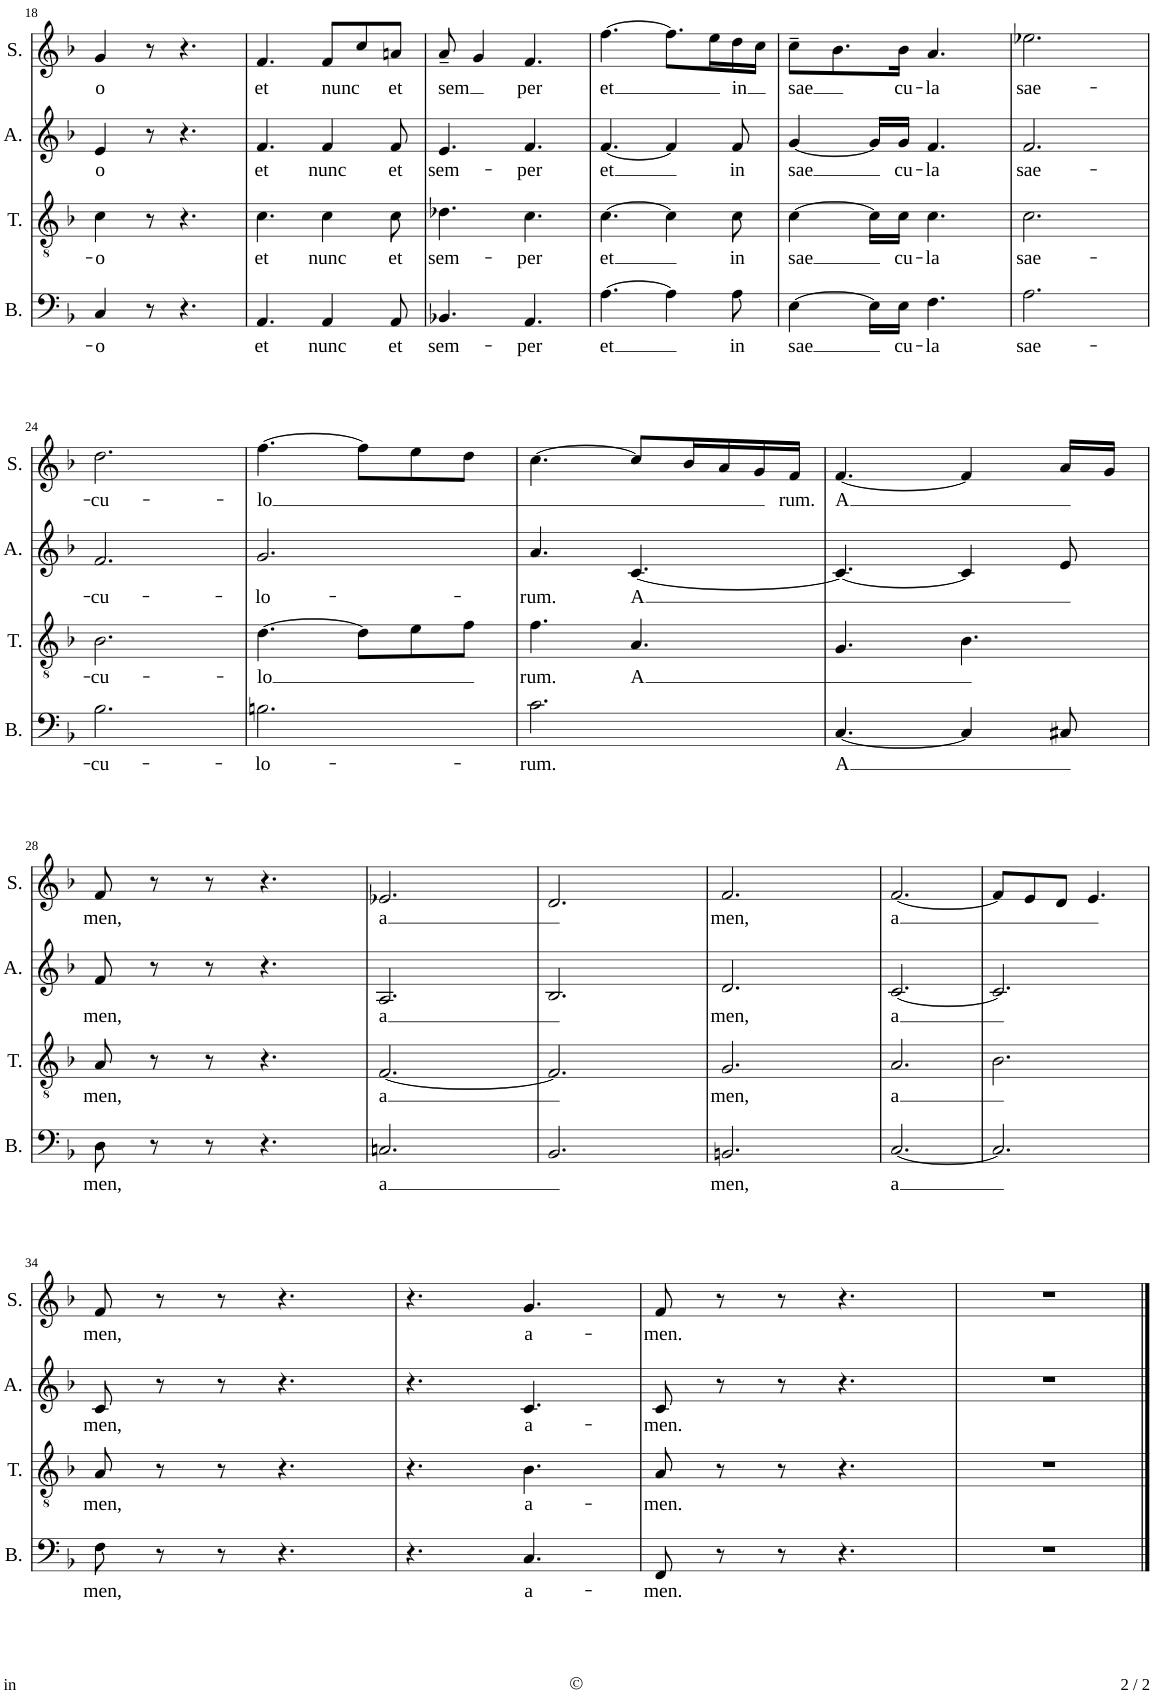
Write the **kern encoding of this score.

**kern	**text	**kern	**text	**kern	**text	**kern	**text	**kern
*part5	*part5	*part4	*part4	*part3	*part3	*part2	*part2	*part1
*staff5	*staff5	*staff4	*staff4	*staff3	*staff3	*staff2	*staff2	*staff1
*I"Bass	*	*I"Tenor	*	*I"Alto	*	*I"Soprano	*	*I"Solo
*I'B.	*	*I'T.	*	*I'A.	*	*I'S.	*	*
!!LO:PB:g=z
*clefF4	*	*clefGv2	*	*clefG2	*	*clefG2	*	*clefG2
*Trd1c2	*	*	*	*	*	*	*	*
*k[b-]	*	*k[b-]	*	*k[b-]	*	*k[b-]	*	*k[b-]
*M6/8	*	*M6/8	*	*M6/8	*	*M6/8	*	*M6/8
=18	=18	=18	=18	=18	=18	=18	=18	=18
!	!LO:LY:b	!	!LO:LY:b	!	!LO:LY:b	!	!LO:LY:b	!
4C/	-o	4c\	-o	4e/	o	4g/	o	2.r
8r	.	8r	.	8r	.	8r	.	.
4.r	.	4.r	.	4.r	.	4.r	.	.
=19	=19	=19	=19	=19	=19	=19	=19	=19
!	!LO:LY:b	!	!LO:LY:b	!	!LO:LY:b	!	!LO:LY:b	!
4.AA/	et	4.c\	et	4.f/	et	4.f/	et	2.r
!	!LO:LY:b	!	!LO:LY:b	!	!LO:LY:b	!	!LO:LY:b	!
4AA/	nunc	4c\	nunc	4f/	nunc	8f/L	nunc	.
.	.	.	.	.	.	8cc/	.	.
!	!LO:LY:b	!	!LO:LY:b	!	!LO:LY:b	!	!LO:LY:b	!
8AA/	et	8c\	et	8f/	et	8an/J	et	.
=20	=20	=20	=20	=20	=20	=20	=20	=20
!	!LO:LY:b	!	!LO:LY:b	!	!LO:LY:b	!	!LO:LY:b	!
4.BB-X/	sem-	4.d-X\	sem-	4.e/	sem-	8a~/	sem	2.r
.	.	.	.	.	.	4g/	.	.
!	!LO:LY:b	!	!LO:LY:b	!	!LO:LY:b	!	!LO:LY:b	!
4.AA/	-per	4.c\	-per	4.f/	-per	4.f/	per	.
=21	=21	=21	=21	=21	=21	=21	=21	=21
!	!LO:LY:b	!	!LO:LY:b	!	!LO:LY:b	!	!LO:LY:b	!
[4.A\	et	[4.c\	et	[4.f/	et	[4.ff\	et	2.r
4A\]	.	4c\]	.	4f/]	.	8.ff\L]	.	.
.	.	.	.	.	.	16ee\L	.	.
!	!LO:LY:b	!	!LO:LY:b	!	!LO:LY:b	!	!LO:LY:b	!
8A\	in	8c\	in	8f/	in	16dd\	in	.
.	.	.	.	.	.	16cc\JJ	.	.
=22	=22	=22	=22	=22	=22	=22	=22	=22
!	!LO:LY:b	!	!LO:LY:b	!	!LO:LY:b	!	!LO:LY:b	!
[4E\	-sae	[4c\	sae	[4g/	sae	8cc~\L	-sae	2.r
.	.	.	.	.	.	8.b-\	.	.
16E\LL]	.	16c\LL]	.	16g/LL]	.	.	.	.
!	!LO:LY:b	!	!LO:LY:b	!	!LO:LY:b	!	!LO:LY:b	!
16E\JJ	cu-	16c\JJ	cu-	16g/JJ	cu-	16b-\Jk	cu-	.
!	!LO:LY:b	!	!LO:LY:b	!	!LO:LY:b	!	!LO:LY:b	!
4.F\	-la	4.c\	-la	4.f/	-la	4.a/	-la	.
=23	=23	=23	=23	=23	=23	=23	=23	=23
!	!LO:LY:b	!	!LO:LY:b	!	!LO:LY:b	!	!LO:LY:b	!
2.A\	sae-	2.c\	sae-	2.f/	sae-	2.ee-X\	sae-	2.r
!!LO:LB:g=z
=24	=24	=24	=24	=24	=24	=24	=24	=24
!	!LO:LY:b	!	!LO:LY:b	!	!LO:LY:b	!	!LO:LY:b	!
2.B-\	-cu-	2.B-\	-cu-	2.f/	-cu-	2.dd\	-cu-	2.r
=25	=25	=25	=25	=25	=25	=25	=25	=25
!	!LO:LY:b	!	!LO:LY:b	!	!LO:LY:b	!	!LO:LY:b	!
2.Bn\	-lo-	[4.d\	-lo	2.g/	-lo-	[4.ff\	-lo	2.r
.	.	8d\L]	.	.	.	8ff\L]	.	.
.	.	8e\	.	.	.	8ee\	.	.
.	.	8f\J	.	.	.	8dd\J	.	.
=26	=26	=26	=26	=26	=26	=26	=26	=26
!	!LO:LY:b	!	!LO:LY:b	!	!LO:LY:b	!	!	!
2.c\	-rum.	4.f\	rum.	4.a/	-rum.	[4.cc\	.	2.r
!	!	!	!LO:LY:b	!	!LO:LY:b	!	!	!
.	.	4.A/	A	[4.c/	A	8cc/L]	.	.
.	.	.	.	.	.	16b-/L	.	.
.	.	.	.	.	.	16a/	.	.
.	.	.	.	.	.	16g/	.	.
!	!	!	!	!	!	!	!LO:LY:b	!
.	.	.	.	.	.	16f/JJ	rum.	.
=27	=27	=27	=27	=27	=27	=27	=27	=27
!	!LO:LY:b	!	!	!	!	!	!LO:LY:b	!
[4.C/	A	4.G/	.	4.c/_	.	[4.f/	A	2.r
4C/]	.	4.B-\	.	4c/]	.	4f/]	.	.
8C#X/	.	.	.	8e/	.	16a/LL	.	.
.	.	.	.	.	.	16g/JJ	.	.
!!LO:LB:g=z
=28	=28	=28	=28	=28	=28	=28	=28	=28
!	!LO:LY:b	!	!LO:LY:b	!	!LO:LY:b	!	!LO:LY:b	!
8D\	men,	8A/	men,	8f/	men,	8f/	men,	2.r
8r	.	8r	.	8r	.	8r	.	.
8r	.	8r	.	8r	.	8r	.	.
4.r	.	4.r	.	4.r	.	4.r	.	.
=29	=29	=29	=29	=29	=29	=29	=29	=29
!	!LO:LY:b	!	!LO:LY:b	!	!LO:LY:b	!	!LO:LY:b	!
2.Cn/	a	[2.F/	a	2.A/	a	2.e-X/	a	2.r
=30	=30	=30	=30	=30	=30	=30	=30	=30
2.BB-/	.	2.F/]	.	2.B-/	.	2.d/	.	2.r
=31	=31	=31	=31	=31	=31	=31	=31	=31
!	!LO:LY:b	!	!LO:LY:b	!	!LO:LY:b	!	!LO:LY:b	!
2.BBn/	men,	2.G/	men,	2.d/	men,	2.f/	men,	2.r
=32	=32	=32	=32	=32	=32	=32	=32	=32
!	!LO:LY:b	!	!LO:LY:b	!	!LO:LY:b	!	!LO:LY:b	!
[2.C/	a	2.A/	a	[2.c/	a	[2.f/	a	2.r
=33	=33	=33	=33	=33	=33	=33	=33	=33
2.C/]	.	2.B-\	.	2.c/]	.	8f/L]	.	2.r
.	.	.	.	.	.	8e/	.	.
.	.	.	.	.	.	8d/J	.	.
.	.	.	.	.	.	4.e/	.	.
!!LO:LB:g=z
=34	=34	=34	=34	=34	=34	=34	=34	=34
!	!LO:LY:b	!	!LO:LY:b	!	!LO:LY:b	!	!LO:LY:b	!
8F\	men,	8A/	men,	8c/	men,	8f/	men,	2.r
8r	.	8r	.	8r	.	8r	.	.
8r	.	8r	.	8r	.	8r	.	.
4.r	.	4.r	.	4.r	.	4.r	.	.
=35	=35	=35	=35	=35	=35	=35	=35	=35
4.r	.	4.r	.	4.r	.	4.r	.	2.r
!	!LO:LY:b	!	!LO:LY:b	!	!LO:LY:b	!	!LO:LY:b	!
4.C/	a-	4.B-\	a-	4.c/	a-	4.g/	a-	.
=36	=36	=36	=36	=36	=36	=36	=36	=36
!	!LO:LY:b	!	!LO:LY:b	!	!LO:LY:b	!	!LO:LY:b	!
8FF/	-men.	8A/	-men.	8c/	-men.	8f/	-men.	2.r
8r	.	8r	.	8r	.	8r	.	.
8r	.	8r	.	8r	.	8r	.	.
4.r	.	4.r	.	4.r	.	4.r	.	.
=37	=37	=37	=37	=37	=37	=37	=37	=37
2.r	.	2.r	.	2.r	.	2.r	.	2.r
==	==	==	==	==	==	==	==	==
*-	*-	*-	*-	*-	*-	*-	*-	*-
